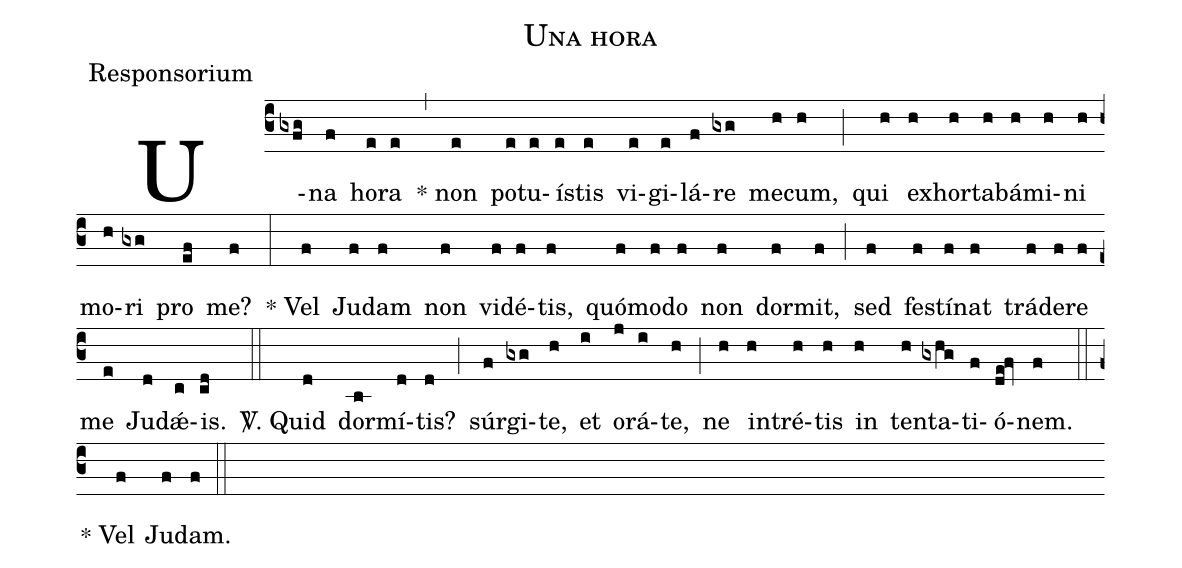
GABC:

name:Una hora;
office-part:Responsorium;
%%
(c3) U(gxfg)na(f) ho(e)ra(e) (,) * non(e) po(e)tu(e)í(e)stis(e) vi(e)gi(e)lá(f)re(gxg) me(h)cum,(h) (;) qui(h) ex(h)hor(h)ta(h)bá(h)mi(h)ni(h) mo(h)ri(gxg) pro(ef) me?(f) (:) * Vel(f) Ju(f)dam(f) non(f) vi(f)dé(f)tis,(f) quó(f)mo(f)do(f) non(f) dor(f)mit,(f) (;) sed(f) fe(f)stí(f)nat(f) trá(f)de(f)re(f) me(e) Ju(d)dǽ(c)is.(cd) (::) <sp>V/</sp>. Quid(d) dor(b)mí(d)tis?(d) (;) súr(f)gi(gxg)te,(h) et(i) o(j)rá(i)te,(h) (;) ne(h) in(h)tré(h)tis(h) in(h) ten(h)ta(gxhg)ti(f)ó(de!fv)nem.(f) (::) * Vel(f) Ju(f)dam.(f) (::)
